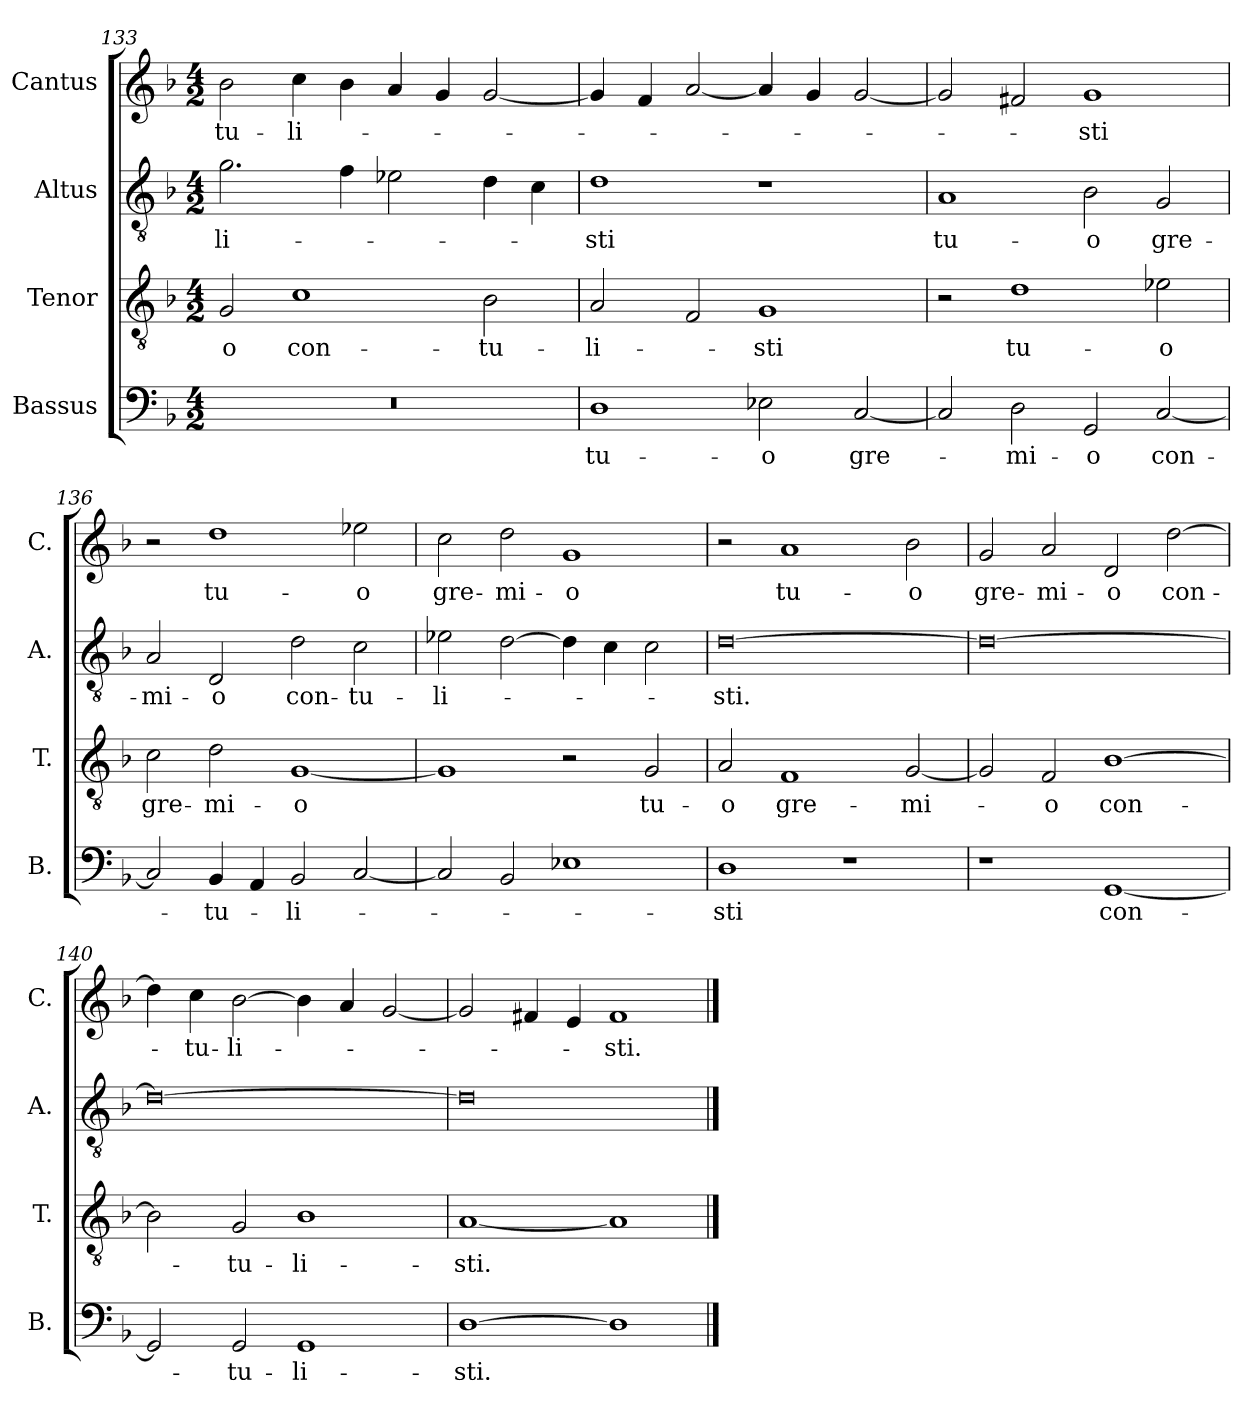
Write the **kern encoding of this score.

**kern	**text	**kern	**text	**kern	**text	**kern	**text
*part4	*part4	*part3	*part3	*part2	*part2	*part1	*part1
*staff4	*staff4	*staff3	*staff3	*staff2	*staff2	*staff1	*staff1
*I"Bassus	*	*I"Tenor	*	*I"Altus	*	*I"Cantus	*
*I'B.	*	*I'T.	*	*I'A.	*	*I'C.	*
*clefF4	*	*clefGv2	*	*clefGv2	*	*clefG2	*
*k[b-]	*	*k[b-]	*	*k[b-]	*	*k[b-]	*
*M4/2	*	*M4/2	*	*M4/2	*	*M4/2	*
=133	=133	=133	=133	=133	=133	=133	=133
!	!	!	!LO:LY:b	!	!LO:LY:b	!	!LO:LY:b
0r	.	2G/	-o	2.g\	-li-	2b-\	-tu-
!	!	!	!LO:LY:b	!	!	!	!LO:LY:b
.	.	1c	con-	.	.	4cc\	-li-
.	.	.	.	4f\	.	4b-\	.
.	.	.	.	2e-X\	.	4a/	.
.	.	.	.	.	.	4g/	.
!	!	!	!LO:LY:b	!	!	!	!
.	.	2B-\	-tu-	4d\	.	[2g/	.
.	.	.	.	4c\	.	.	.
=134	=134	=134	=134	=134	=134	=134	=134
!	!LO:LY:b	!	!LO:LY:b	!	!LO:LY:b	!	!
1D	tu-	2A/	-li-	1d	-sti	4g/]	.
.	.	.	.	.	.	4f/	.
.	.	2F/	.	.	.	[2a/	.
!	!LO:LY:b	!	!LO:LY:b	!	!	!	!
2E-X\	-o	1G	-sti	1r	.	4a/]	.
.	.	.	.	.	.	4g/	.
!	!LO:LY:b	!	!	!	!	!	!
[2C/	gre-	.	.	.	.	[2g/	.
=135	=135	=135	=135	=135	=135	=135	=135
!	!	!	!	!	!LO:LY:b	!	!
2C/]	.	2r	.	1A	tu-	2g/]	.
!	!LO:LY:b	!	!LO:LY:b	!	!	!	!
2D\	-mi-	1d	tu-	.	.	2f#X/	.
!	!LO:LY:b	!	!	!	!LO:LY:b	!	!LO:LY:b
2GG/	-o	.	.	2B-\	-o	1g	-sti
!	!LO:LY:b	!	!LO:LY:b	!	!LO:LY:b	!	!
[2C/	con-	2e-X\	-o	2G/	gre-	.	.
!!LO:PB:g=z
=136	=136	=136	=136	=136	=136	=136	=136
!	!	!	!LO:LY:b	!	!LO:LY:b	!	!
2C/]	.	2c\	gre-	2A/	-mi-	2r	.
!	!LO:LY:b	!	!LO:LY:b	!	!LO:LY:b	!	!LO:LY:b
4BB-/	-tu-	2d\	-mi-	2D/	-o	1dd	tu-
4AA/	.	.	.	.	.	.	.
!	!LO:LY:b	!	!LO:LY:b	!	!LO:LY:b	!	!
2BB-/	-li-	[1G	-o	2d\	con-	.	.
!	!	!	!	!	!LO:LY:b	!	!LO:LY:b
[2C/	.	.	.	2c\	-tu-	2ee-X\	-o
=137	=137	=137	=137	=137	=137	=137	=137
!	!	!	!	!	!LO:LY:b	!	!LO:LY:b
2C/]	.	1G]	.	2e-X\	-li-	2cc\	gre-
!	!	!	!	!	!	!	!LO:LY:b
2BB-/	.	.	.	[2d\	.	2dd\	-mi-
!	!	!	!	!	!	!	!LO:LY:b
1E-X	.	2r	.	4d\]	.	1g	-o
.	.	.	.	4c\	.	.	.
!	!	!	!LO:LY:b	!	!	!	!
.	.	2G/	tu-	2c\	.	.	.
=138	=138	=138	=138	=138	=138	=138	=138
!	!LO:LY:b	!	!LO:LY:b	!	!LO:LY:b	!	!
1D	-sti	2A/	-o	[0d	-sti.	2r	.
!	!	!	!LO:LY:b	!	!	!	!LO:LY:b
.	.	1F	gre-	.	.	1a	tu-
1r	.	.	.	.	.	.	.
!	!	!	!LO:LY:b	!	!	!	!LO:LY:b
.	.	[2G/	-mi-	.	.	2b-\	-o
=139	=139	=139	=139	=139	=139	=139	=139
!	!	!	!	!	!	!	!LO:LY:b
1r	.	2G/]	.	0d_	.	2g/	gre-
!	!	!	!LO:LY:b	!	!	!	!LO:LY:b
.	.	2F/	-o	.	.	2a/	-mi-
!	!LO:LY:b	!	!LO:LY:b	!	!	!	!LO:LY:b
[1GG	con-	[1B-	con-	.	.	2d/	-o
!	!	!	!	!	!	!	!LO:LY:b
.	.	.	.	.	.	[2dd\	con-
=140	=140	=140	=140	=140	=140	=140	=140
2GG/]	.	2B-\]	.	0d_	.	4dd\]	.
!	!	!	!	!	!	!	!LO:LY:b
.	.	.	.	.	.	4cc\	-tu-
!	!LO:LY:b	!	!LO:LY:b	!	!	!	!LO:LY:b
2GG/	-tu-	2G/	-tu-	.	.	[2b-\	-li-
!	!LO:LY:b	!	!LO:LY:b	!	!	!	!
1GG	-li-	1B-	-li-	.	.	4b-\]	.
.	.	.	.	.	.	4a/	.
.	.	.	.	.	.	[2g/	.
!!LO:LB:g=z
=141	=141	=141	=141	=141	=141	=141	=141
!	!LO:LY:b	!	!LO:LY:b	!	!	!	!
[1D	-sti.	[1A	-sti.	0d]	.	2g/]	.
.	.	.	.	.	.	4f#X/	.
.	.	.	.	.	.	4e/	.
!	!	!	!	!	!	!	!LO:LY:b
1D]	.	1A]	.	.	.	1f#	-sti.
==	==	==	==	==	==	==	==
*-	*-	*-	*-	*-	*-	*-	*-
